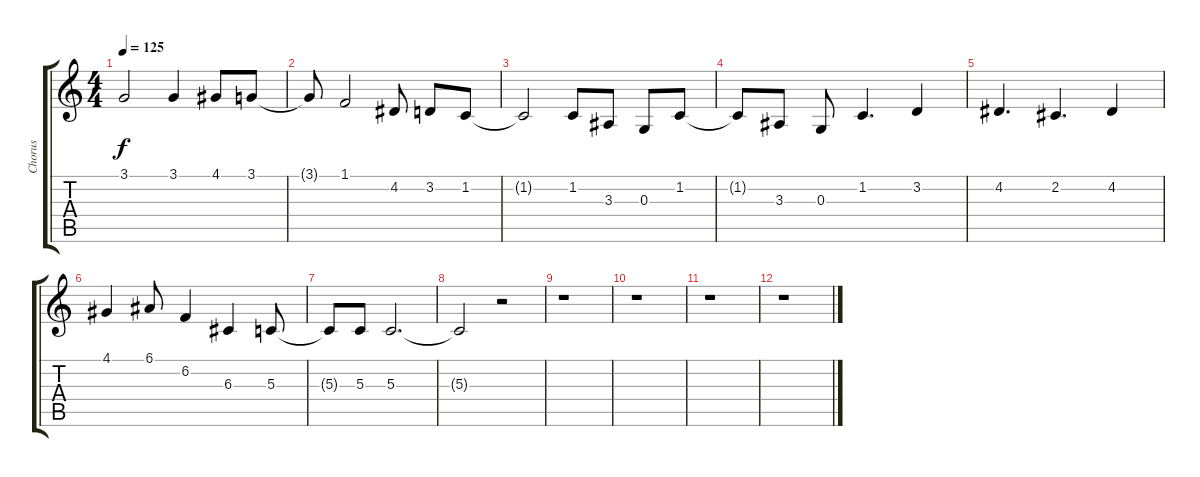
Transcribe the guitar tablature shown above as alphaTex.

\track ("Chorus" "Chorus") {instrument vibraphone}
\staff {score tabs}
\tuning (E4 B3 G3 D3 A2 E2) {hide}
\ts (4 4)
\tempo 125
\clef g2
\ks c
3.1.2{dy f} 3.1.4 4.1.8 3.1.8 |
3.1{t}.8 1.1.2 4.2.8 3.2.8 1.2.8 |
1.2{t}.2 1.2.8 3.3.8 0.3.8 1.2.8 |
1.2{t}.8 3.3.8 0.3.8 1.2.4{d} 3.2.4 |
4.2.4{d} 2.2.4{d} 4.2.4 |
4.1.4 6.1.8 6.2.4 6.3.4 5.3.8 |
5.3{t}.8 5.3.8 5.3.2{d} |
5.3{t}.2 r.2 |
r.1 |
r.1 |
r.1 |
r.1
